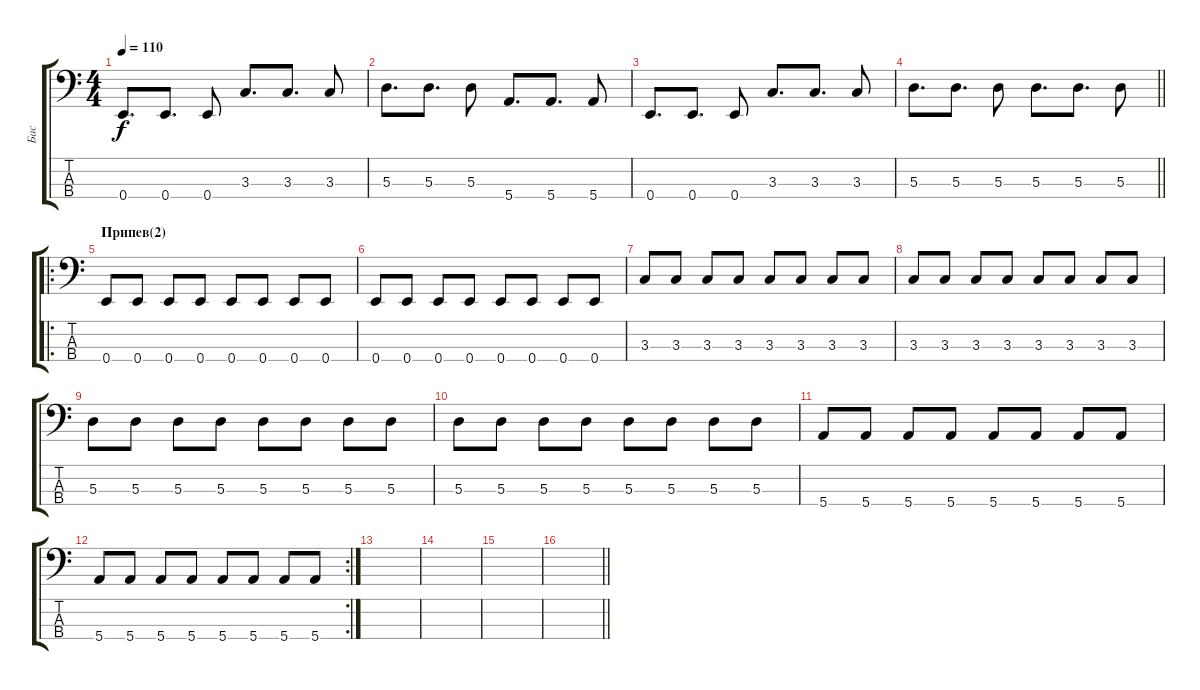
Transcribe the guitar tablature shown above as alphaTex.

\track ("Бас" "Бас") {instrument electricbassfinger}
\staff {score tabs}
\tuning (G2 D2 A1 E1) {hide}
\ts (4 4)
\tempo 110
\clef f4
\ks c
0.4.8{d dy f} 0.4.8{d} 0.4.8 3.3.8{d} 3.3.8{d} 3.3.8 |
5.3.8{d} 5.3.8{d} 5.3.8 5.4.8{d} 5.4.8{d} 5.4.8 |
0.4.8{d} 0.4.8{d} 0.4.8 3.3.8{d} 3.3.8{d} 3.3.8 |
\barLineRight lightlight
5.3.8{d} 5.3.8{d} 5.3.8 5.3.8{d} 5.3.8{d} 5.3.8 |
\ro
\section ("" "Припев(2)")
0.4.8 0.4.8 0.4.8 0.4.8 0.4.8 0.4.8 0.4.8 0.4.8 |
0.4.8 0.4.8 0.4.8 0.4.8 0.4.8 0.4.8 0.4.8 0.4.8 |
3.3.8 3.3.8 3.3.8 3.3.8 3.3.8 3.3.8 3.3.8 3.3.8 |
3.3.8 3.3.8 3.3.8 3.3.8 3.3.8 3.3.8 3.3.8 3.3.8 |
5.3.8 5.3.8 5.3.8 5.3.8 5.3.8 5.3.8 5.3.8 5.3.8 |
5.3.8 5.3.8 5.3.8 5.3.8 5.3.8 5.3.8 5.3.8 5.3.8 |
5.4.8 5.4.8 5.4.8 5.4.8 5.4.8 5.4.8 5.4.8 5.4.8 |
\rc 2
5.4.8 5.4.8 5.4.8 5.4.8 5.4.8 5.4.8 5.4.8 5.4.8 |
|
|
|
\barLineRight lightlight
